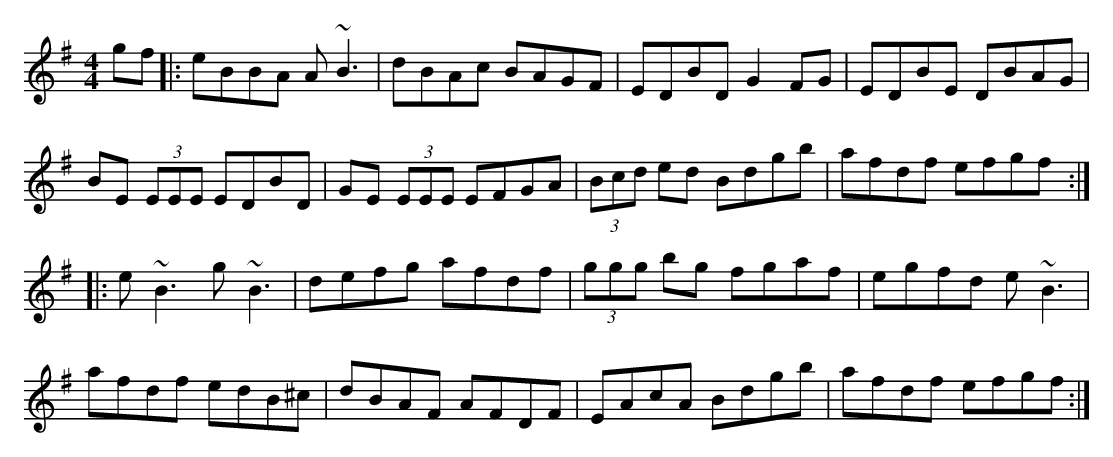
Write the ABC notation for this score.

X:1
M:4/4
K:Emin
gf|:eBBA A~B3|dBAc BAGF|EDBD G2 FG|EDBE DBAG|
BE (3EEE EDBD|GE (3EEE EFGA|(3Bcd ed Bdgb|afdf efgf:|
|:e~B3 g~B3|defg afdf|(3ggg bg fgaf|egfd e~B3|
afdf edB^c|dBAF AFDF|EAcA Bdgb|afdf efgf:|
